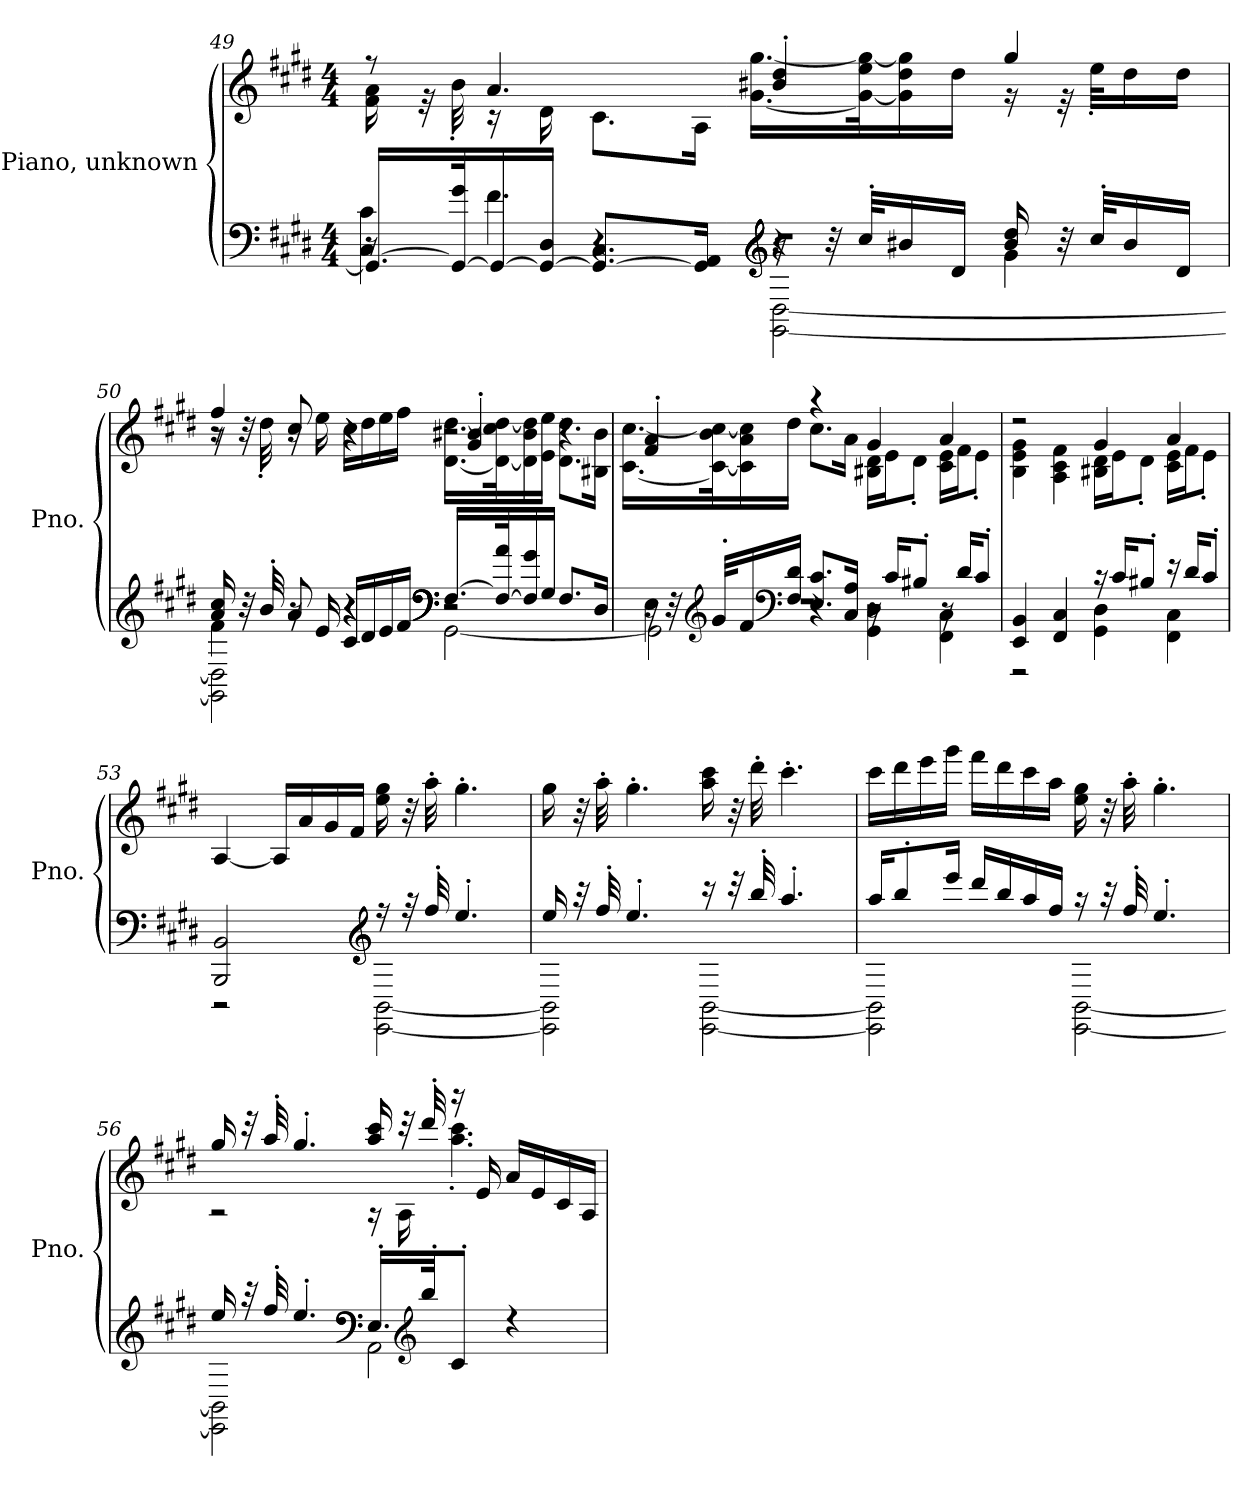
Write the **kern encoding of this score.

**kern	**kern
*part1	*part1
*staff2	*staff1
*I"Piano, unknown	*
*I'Pno.	*
!!LO:LB:g=z
*clefF4	*clefG2
*k[f#c#g#d#]	*k[f#c#g#d#]
*M4/4	*M4/4
=49	=49
*^	*^
*	*^	*	*
*	*	*^	*	*
1r	8r	16.GG#/LL_	4C#\ 4c#\	8r	16f#\ 16a\
.	.	.	.	.	32r
.	.	32GG#/_ 32g#/K	.	.	32b'\
.	4.f#\	16GG#/_	.	4.a/	16r
.	.	16GG#/_ 16D#/JJ	.	.	16d#\
.	.	8.GG#/_ 8.C#/L	4r	.	8.c#\L
.	.	16GG#/] 16AA/Jk	.	.	16A\Jk
*clefG2	*	*	*	*	*
.	4r	16r	[2GG#\ [2D#\	4b#X/' 4dd#/'	[16.g#\ [16.gg#\LL
.	.	32r	.	.	.
.	.	32cc#'/KLL	.	.	32g#\_ 32ee\ 32gg#\_K
.	.	16b#X/	.	.	16g#\] 16dd#\ 16gg#\]
.	.	16d#/JJ	.	.	16dd#\JJ
.	4g#\	16b#/ 16dd#/	.	4gg#/	16r
.	.	32r	.	.	32r
.	.	32cc#'/KLL	.	.	32ee'\KLL
.	.	16b#/	.	.	16dd#\
.	.	16d#/JJ	.	.	16dd#\JJ
!!LO:LB:g=z
=50	=50	=50	=50	=50	=50
*	*	*	*	*	*^
8r	4f#\	16a/ 16cc#/	2GG#\] 2D#\]	4ff#/	16r	8r
.	.	32r	.	.	32r	.
.	.	32b'/	.	.	32dd#'\	.
8a/	.	16r	.	.	16r	8cc#/
.	.	16e/	.	.	16ee\	.
4r	4r	16c#/LL	.	4r	16cc#\LL	4r
.	.	16d#/	.	.	16dd#\	.
.	.	16e/	.	.	16ee\	.
.	.	16f#/JJ	.	.	16ff#\JJ	.
*clefF4	*	*	*	*	*	*
2r	2r	[16.F#/LL	[2GG#\	2r	[16.d#\ [16.dd#\LL	4g#/' 4b#X/'
.	.	32F#/_ 32a/K	.	.	32d#\_ 32cc#\ 32dd#\_K	.
.	.	16F#/] 16g#/	.	.	16d#\] 16b#\ 16dd#\]	.
.	.	16G#/JJ	.	.	16e\ 16ee\JJ	.
.	.	8.F#/L	.	.	8.d#\ 8.dd#\L	4r
.	.	16D#/Jk	.	.	16B#X\ 16b#\Jk	.
*	*	*	*	*	*v	*v
=51	=51	=51	=51	=51	=51
1r	4E\	16r	2GG#\]	4f#/' 4a/'	[16.c#\ [16.cc#\LL
.	.	32r	.	.	.
*clefG2	*	*	*	*	*
.	.	32g#'/KLL	.	.	32c#\_ 32b\ 32cc#\_K
.	.	16f#/	.	.	16c#\] 16a\ 16cc#\]
*clefF4	*	*	*	*	*
.	.	16F#/ 16d#/JJ	.	.	16dd#\JJ
.	4r	8.E/ 8.c#/L	.	4r	8.cc#\L
.	.	16C#/ 16A/Jk	.	.	16a\Jk
.	2r	16r	4GG#\ 4D#\	4g#/	16B#X\ 16d#\LL
.	.	16c#/KL	.	.	16e\J
.	.	8B#X'/J	.	.	8d#'\J
.	.	16r	4FF#\ 4C#\	4a/	16c#\ 16e\LL
.	.	16d#/KL	.	.	16f#\J
.	.	8c#'/J	.	.	8e'\J
*	*v	*v	*v	*	*
!!LO:LB:g=z	!!
=52	=52	=52	=52
4EE/ 4BB/	2r	2r	4B\ 4e\ 4g#\
4FF#/ 4C#/	.	.	4A\ 4c#\ 4f#\
16r	4GG#\ 4D#\	4g#/	16B#X\ 16d#\LL
16c#/KL	.	.	16e\J
8B#X'/J	.	.	8d#'\J
16r	4FF#\ 4C#\	4a/	16c#\ 16e\LL
16d#/KL	.	.	16f#\J
8c#'/J	.	.	8e'\J
*	*	*v	*v
=53	=53	=53
2BBB/ 2BB/	2r	[4A/
.	.	16A/LL]
.	.	16a/
.	.	16g#/
.	.	16f#/JJ
*clefG2	*	*
16r	[2EE\ [2BB\	16ee\ 16gg#\
32r	.	32r
32ff#'/	.	32aa'\
4.ee'/	.	4.gg#'\
=54	=54	=54
16ee/	2EE\] 2BB\]	16gg#\
32r	.	32r
32ff#'/	.	32aa'\
4.ee'/	.	4.gg#'\
16r	[2EE\ [2BB\	16aa\ 16ccc#\
32r	.	32r
32bb'/	.	32ddd#'\
4.aa'/	.	4.ccc#'\
!!LO:PB:g=z
=55	=55	=55
16aa/KL	2EE\] 2BB\]	16ccc#\LL
8bb'/	.	16ddd#\
.	.	16eee\
16eee/Jk	.	16ggg#\JJ
16ddd#/LL	.	16fff#\LL
16bb/	.	16ddd#\
16aa/	.	16ccc#\
16ff#/JJ	.	16aa\JJ
16r	[2EE\ [2BB\	16ee\ 16gg#\
32r	.	32r
32ff#'/	.	32aa'\
4.ee'/	.	4.gg#'\
=56	=56	=56
*	*	*^
16ee/	2EE\] 2BB\]	16gg#/	2r
32r	.	32r	.
32ff#'/	.	32aa'/	.
4.ee'/	.	4.gg#'/	.
*clefF4	*	*	*
16.E'/LL	2AA\	16aa/ 16ccc#/	16r
.	.	32r	16A\
*clefG2	*	*	*
32bb'/JK	.	32ddd#'/	.
8c#'/J	.	16r	4.aa\' 4.ccc#\'
.	.	16e/	.
4r	.	16a/LL	.
.	.	16e/	.
.	.	16c#/	.
.	.	16A/JJ	.
*v	*v	*	*
*	*v	*v
=	=
*-	*-
